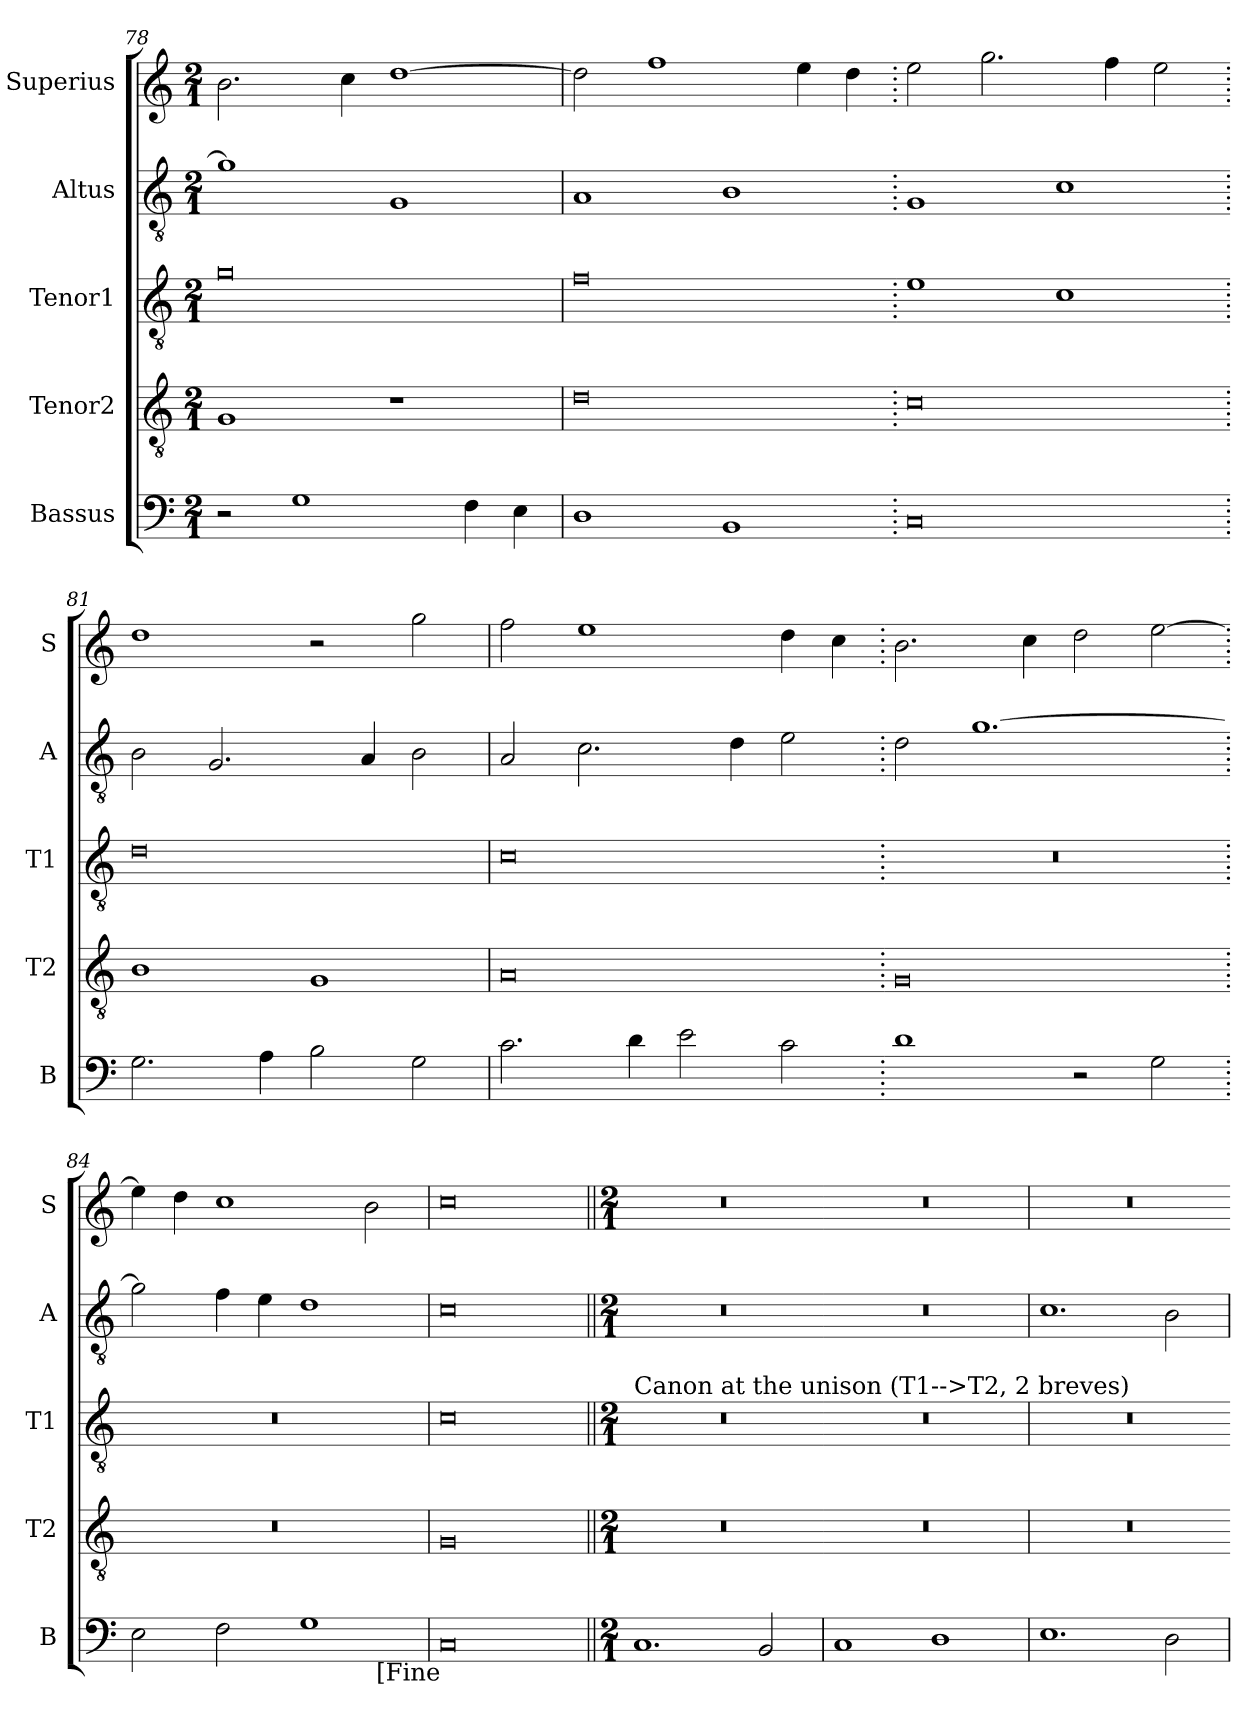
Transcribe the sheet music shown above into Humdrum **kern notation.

**kern	**kern	**kern	**kern	**kern
*part5	*part4	*part3	*part2	*part1
*staff5	*staff4	*staff3	*staff2	*staff1
*I"Bassus	*I"Tenor2	*I"Tenor1	*I"Altus	*I"Superius
*I'B	*I'T2	*I'T1	*I'A	*I'S
*clefF4	*clefGv2	*clefGv2	*clefGv2	*clefG2
*k[]	*k[]	*k[]	*k[]	*k[]
*M2/1	*M2/1	*M2/1	*M2/1	*M2/1
=78	=78	=78	=78	=78
2r	1G	0g	1g]	2.b\
1G	.	.	.	.
.	.	.	.	4cc\
.	1r	.	1G	[1dd
4F\	.	.	.	.
4E\	.	.	.	.
=79	=79	=79	=79	=79
1D	0d	0f	1A	2dd\]
.	.	.	.	1ff
1BB	.	.	1B	.
.	.	.	.	4ee\
.	.	.	.	4dd\
=80.	=80.	=80.	=80.	=80.
0C	0c	1e	1G	2ee\
.	.	.	.	2.gg\
.	.	1c	1c	.
.	.	.	.	4ff\
.	.	.	.	2ee\
=81.	=81.	=81.	=81.	=81.
2.G\	1B	0d	2B\	1dd
.	.	.	2.G/	.
4A\	.	.	.	.
2B\	1G	.	.	2r
.	.	.	4A/	.
2G\	.	.	2B\	2gg\
=82	=82	=82	=82	=82
2.c\	0A	0c	2A/	2ff\
.	.	.	2.c\	1ee
4d\	.	.	.	.
2e\	.	.	.	.
.	.	.	4d\	.
2c\	.	.	2e\	4dd\
.	.	.	.	4cc\
=83.	=83.	=83.	=83.	=83.
1d	0G	0r	2d\	2.b\
.	.	.	[1.g	.
.	.	.	.	4cc\
2r	.	.	.	2dd\
2G\	.	.	.	[2ee\
=84.	=84.	=84.	=84.	=84.
2E\	0r	0r	2g\]	4ee\]
.	.	.	.	4dd\
2F\	.	.	4f\	1cc
.	.	.	4e\	.
1G	.	.	1d	.
.	.	.	.	2b\
=85	=85	=85	=85	=85
0C	0G	0c	0c	0cc
!LO:TX:b:rj:t=[Fine	!	!	!	!
!!LO:LB:g=z
=86||	=86||	=86||	=86||	=86||
*M2/1	*M2/1	*M2/1	*M2/1	*M2/1
!	!	!LO:TX:a:t=Canon at the unison (T1-->T2, 2 breves)	!	!
1.C	0r	0r	0r	0r
2BB/	.	.	.	.
=87	=87	=87	=87	=87.
1C	0r	0r	0r	0r
1D	.	.	.	.
=88	=88	=88	=88	=88
1.E	0r	0r	1.c	0r
2D\	.	.	2B\	.
=	=	=	=	=.
*-	*-	*-	*-	*-
